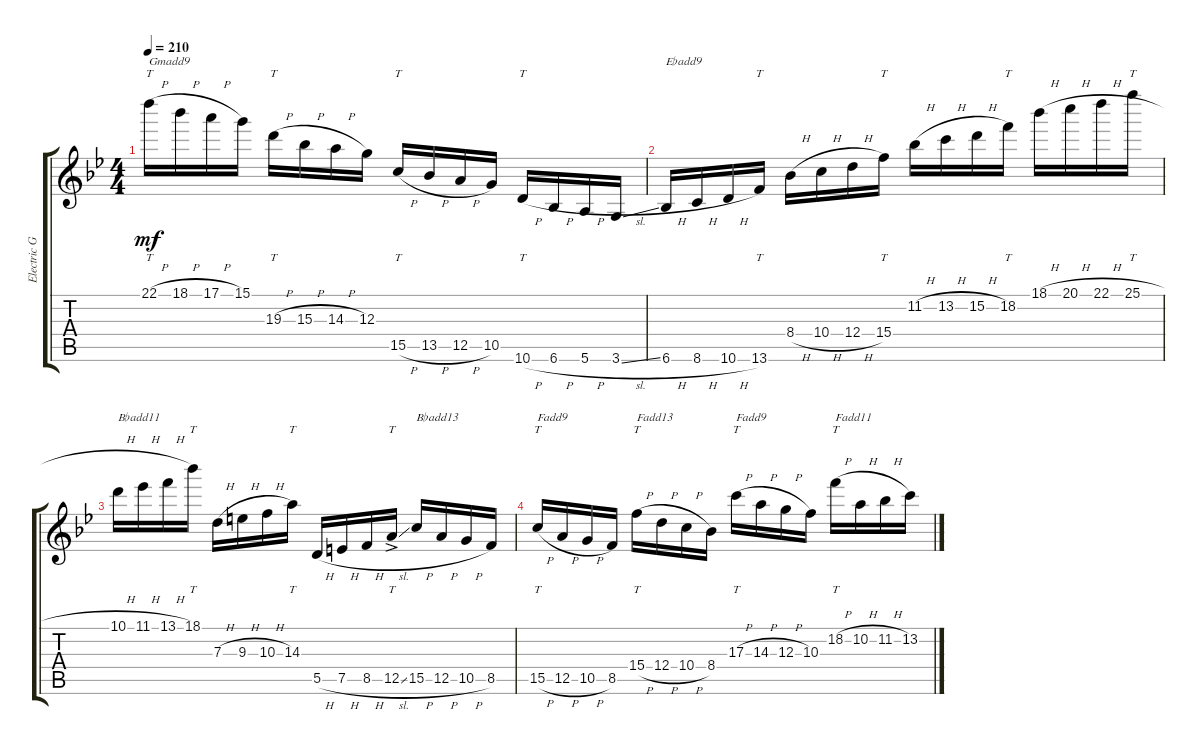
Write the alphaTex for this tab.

\track ("Electric Guitar 1" "Electric G") {instrument distortionguitar}
\staff {score tabs}
\tuning (E4 B3 G3 D3 A2 E2) {hide}
\ts (4 4)
\tempo 210
\clef g2
\ks gminor
22.1{h}.16{tt txt "Gmadd9" dy mf instrument distortionguitar} 18.1{h}.16 17.1{h}.16 15.1.16 19.3{h}.16{tt} 15.3{h}.16 14.3{h}.16 12.3.16 15.5{h}.16{tt} 13.5{h}.16 12.5{h}.16 10.5.16 10.6{h}.16{tt} 6.6{h}.16 5.6{h}.16 3.6{sl}.16 |
6.6{h}.16{txt "E♭add9"} 8.6{h}.16 10.6{h}.16 13.6.16{tt} 8.4{h}.16 10.4{h}.16 12.4{h}.16 15.4.16{tt} 11.2{h}.16 13.2{h}.16 15.2{h}.16 18.2.16{tt} 18.1{h}.16 20.1{h}.16 22.1{h}.16 25.1{h}.16{tt} |
10.1{h}.16{txt "B♭add11"} 11.1{h}.16 13.1{h}.16 18.1.16{tt} 7.3{h}.16 9.3{h}.16 10.3{h}.16 14.3.16{tt} 5.5{h}.16 7.5{h}.16 8.5{h}.16 12.5{sl ac}.16{tt} 15.5{h}.16{txt "B♭add13"} 12.5{h}.16 10.5{h}.16 8.5.16 |
15.5{h}.16{tt txt "Fadd9"} 12.5{h}.16 10.5{h}.16 8.5.16 15.4{h}.16{tt txt "Fadd13"} 12.4{h}.16 10.4{h}.16 8.4.16 17.3{h}.16{tt txt "Fadd9"} 14.3{h}.16 12.3{h}.16 10.3.16 18.2{h}.16{tt txt "Fadd11"} 10.2{h}.16 11.2{h}.16 13.2.16
